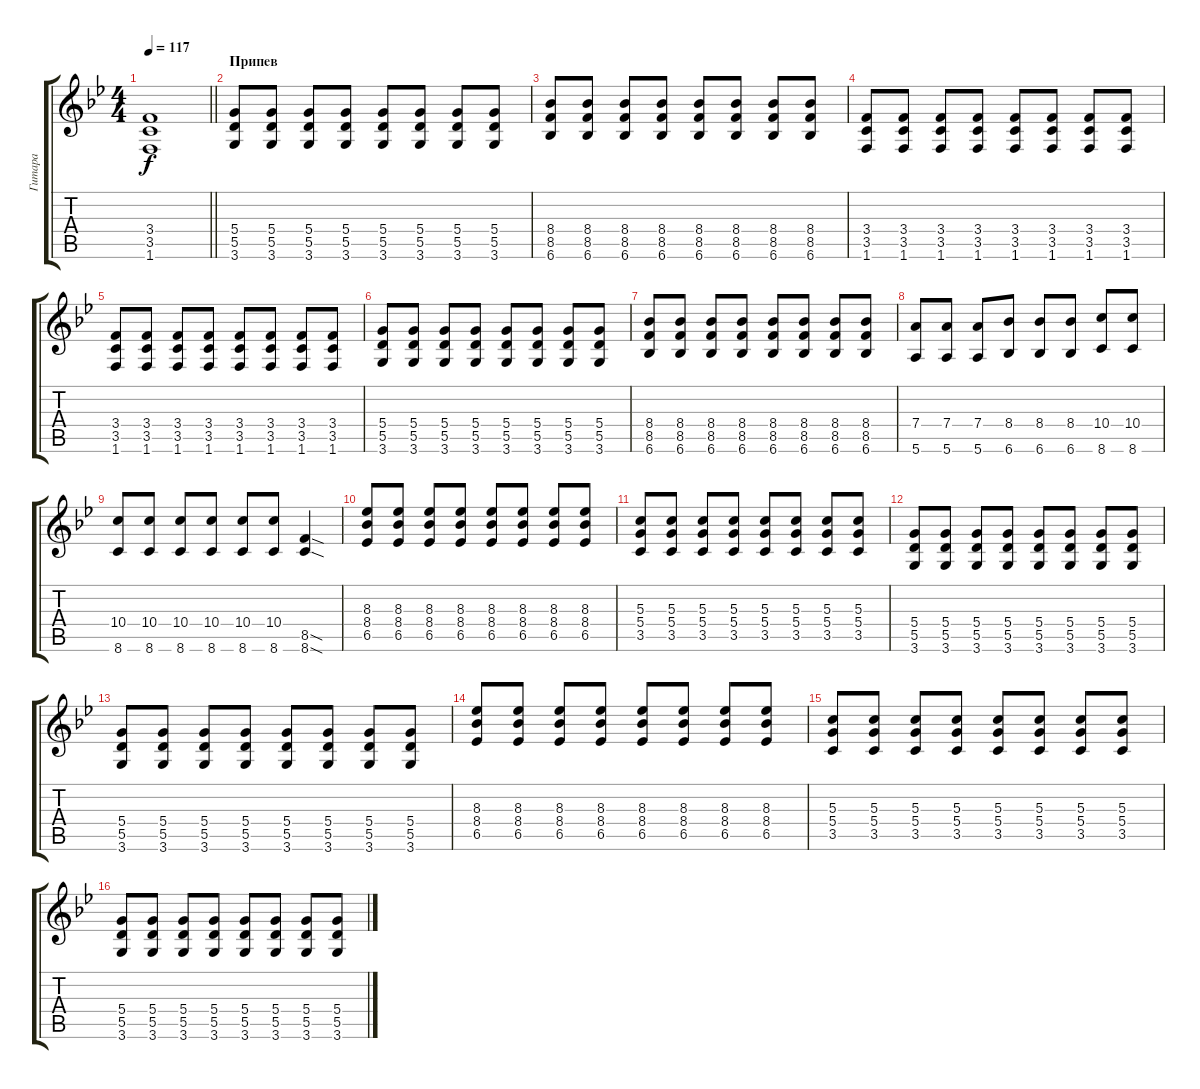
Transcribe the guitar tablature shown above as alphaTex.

\track ("Гитара" "Гитара") {instrument acousticguitarsteel}
\staff {score tabs}
\tuning (E4 B3 G3 D3 A2 E2) {hide}
\ts (4 4)
\tempo 117
\clef g2
\barLineRight lightlight
\ks gminor
(3.4 3.5 1.6).1{dy f} |
\section ("" "Припев")
(5.4 5.5 3.6).8 (5.4 5.5 3.6).8 (5.4 5.5 3.6).8 (5.4 5.5 3.6).8 (5.4 5.5 3.6).8 (5.4 5.5 3.6).8 (5.4 5.5 3.6).8 (5.4 5.5 3.6).8 |
(8.4 8.5 6.6).8 (8.4 8.5 6.6).8 (8.4 8.5 6.6).8 (8.4 8.5 6.6).8 (8.4 8.5 6.6).8 (8.4 8.5 6.6).8 (8.4 8.5 6.6).8 (8.4 8.5 6.6).8 |
(3.4 3.5 1.6).8 (3.4 3.5 1.6).8 (3.4 3.5 1.6).8 (3.4 3.5 1.6).8 (3.4 3.5 1.6).8 (3.4 3.5 1.6).8 (3.4 3.5 1.6).8 (3.4 3.5 1.6).8 |
(3.4 3.5 1.6).8 (3.4 3.5 1.6).8 (3.4 3.5 1.6).8 (3.4 3.5 1.6).8 (3.4 3.5 1.6).8 (3.4 3.5 1.6).8 (3.4 3.5 1.6).8 (3.4 3.5 1.6).8 |
(5.4 5.5 3.6).8 (5.4 5.5 3.6).8 (5.4 5.5 3.6).8 (5.4 5.5 3.6).8 (5.4 5.5 3.6).8 (5.4 5.5 3.6).8 (5.4 5.5 3.6).8 (5.4 5.5 3.6).8 |
(8.4 8.5 6.6).8 (8.4 8.5 6.6).8 (8.4 8.5 6.6).8 (8.4 8.5 6.6).8 (8.4 8.5 6.6).8 (8.4 8.5 6.6).8 (8.4 8.5 6.6).8 (8.4 8.5 6.6).8 |
(7.4 5.6).8 (7.4 5.6).8 (7.4 5.6).8 (8.4 6.6).8 (8.4 6.6).8 (8.4 6.6).8 (10.4 8.6).8 (10.4 8.6).8 |
(10.4 8.6).8 (10.4 8.6).8 (10.4 8.6).8 (10.4 8.6).8 (10.4 8.6).8 (10.4 8.6).8 (8.5{sod} 8.6{sod}).4 |
(8.3 8.4 6.5).8 (8.3 8.4 6.5).8 (8.3 8.4 6.5).8 (8.3 8.4 6.5).8 (8.3 8.4 6.5).8 (8.3 8.4 6.5).8 (8.3 8.4 6.5).8 (8.3 8.4 6.5).8 |
(5.3 5.4 3.5).8 (5.3 5.4 3.5).8 (5.3 5.4 3.5).8 (5.3 5.4 3.5).8 (5.3 5.4 3.5).8 (5.3 5.4 3.5).8 (5.3 5.4 3.5).8 (5.3 5.4 3.5).8 |
(5.4 5.5 3.6).8 (5.4 5.5 3.6).8 (5.4 5.5 3.6).8 (5.4 5.5 3.6).8 (5.4 5.5 3.6).8 (5.4 5.5 3.6).8 (5.4 5.5 3.6).8 (5.4 5.5 3.6).8 |
(5.4 5.5 3.6).8 (5.4 5.5 3.6).8 (5.4 5.5 3.6).8 (5.4 5.5 3.6).8 (5.4 5.5 3.6).8 (5.4 5.5 3.6).8 (5.4 5.5 3.6).8 (5.4 5.5 3.6).8 |
(8.3 8.4 6.5).8 (8.3 8.4 6.5).8 (8.3 8.4 6.5).8 (8.3 8.4 6.5).8 (8.3 8.4 6.5).8 (8.3 8.4 6.5).8 (8.3 8.4 6.5).8 (8.3 8.4 6.5).8 |
(5.3 5.4 3.5).8 (5.3 5.4 3.5).8 (5.3 5.4 3.5).8 (5.3 5.4 3.5).8 (5.3 5.4 3.5).8 (5.3 5.4 3.5).8 (5.3 5.4 3.5).8 (5.3 5.4 3.5).8 |
(5.4 5.5 3.6).8 (5.4 5.5 3.6).8 (5.4 5.5 3.6).8 (5.4 5.5 3.6).8 (5.4 5.5 3.6).8 (5.4 5.5 3.6).8 (5.4 5.5 3.6).8 (5.4 5.5 3.6).8
